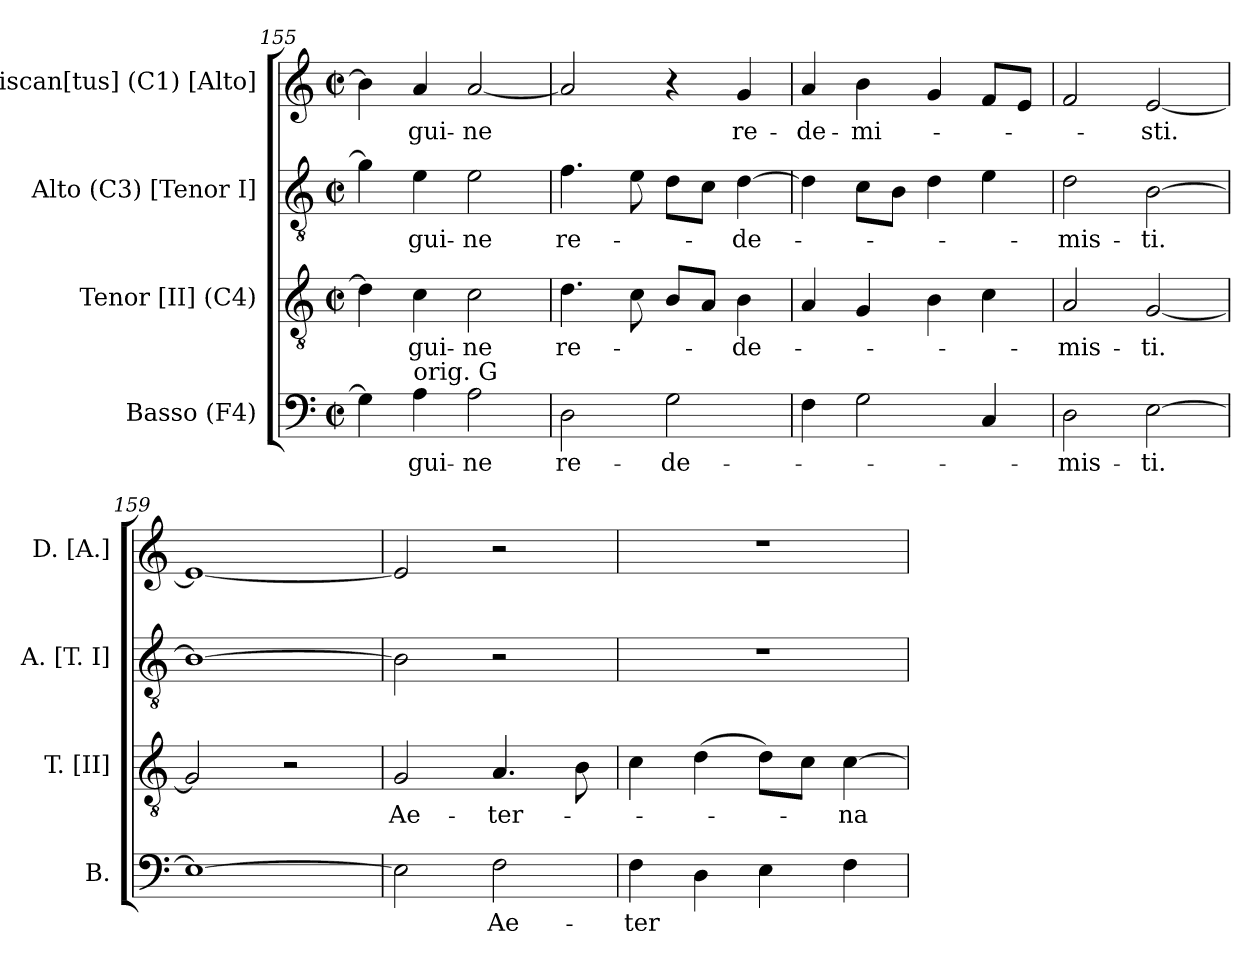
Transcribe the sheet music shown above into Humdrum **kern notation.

**kern	**text	**kern	**text	**kern	**text	**kern	**text
*part4	*part4	*part3	*part3	*part2	*part2	*part1	*part1
*staff4	*staff4	*staff3	*staff3	*staff2	*staff2	*staff1	*staff1
*I"Basso (F4)	*	*I"Tenor [II] (C4)	*	*I"Alto (C3) [Tenor I]	*	*I"Discan[tus] (C1) [Alto]	*
*I'B.	*	*I'T. [II]	*	*I'A. [T. I]	*	*I'D. [A.]	*
!!LO:LB:g=z
*clefF4	*	*clefGv2	*	*clefGv2	*	*clefG2	*
*	*	*ITrd7c12	*	*ITrd7c12	*	*	*
*k[]	*	*k[]	*	*k[]	*	*k[]	*
*C:	*	*C:	*	*C:	*	*C:	*
*M2/2	*	*M2/2	*	*M2/2	*	*M2/2	*
*met(c|)	*	*met(c|)	*	*met(c|)	*	*met(c|)	*
=155	=155	=155	=155	=155	=155	=155	=155
4Gi\]	.	4Di\]	.	4Gi\]	.	4bi\]	.
!	!LO:LY:b:color=#000000	!	!	!	!	!	!
!	!	!	!LO:LY:b:color=#000000	!	!	!	!
!	!	!	!	!	!LO:LY:b:color=#000000	!	!
!LO:TX:a:t=orig. G	!	!	!	!	!	!	!
!	!	!	!	!	!	!	!LO:LY:b:color=#000000
4Ai\	-gui-	4Ci\	-gui-	4Ei\	-gui-	4ai/	-gui-
!	!LO:LY:b:color=#000000	!	!	!	!	!	!
!	!	!	!LO:LY:b:color=#000000	!	!	!	!
!	!	!	!	!	!LO:LY:b:color=#000000	!	!
!	!	!	!	!	!	!	!LO:LY:b:color=#000000
2Ai\	-ne	2Ci\	-ne	2Ei\	-ne	[<2ai/	-ne
=156	=156	=156	=156	=156	=156	=156	=156
!	!LO:LY:b:color=#000000	!	!	!	!	!	!
!	!	!	!LO:LY:b:color=#000000	!	!	!	!
!	!	!	!	!	!LO:LY:b:color=#000000	!	!
2Di\	re-	4.Di\	re-	4.Fi\	re-	2ai/]	.
.	.	8Ci\	.	8Ei\	.	.	.
!	!LO:LY:b:color=#000000	!	!	!	!	!	!
2Gi\	-de-	8BBi/L	.	8Di\L	.	4r	.
.	.	8AAi/J	.	8Ci\J	.	.	.
!	!	!	!LO:LY:b:color=#000000	!	!	!	!
!	!	!	!	!	!LO:LY:b:color=#000000	!	!
!	!	!	!	!	!	!	!LO:LY:b:color=#000000
.	.	4BBi\	-de-	[>4Di\	-de-	4gi/	re-
=157	=157	=157	=157	=157	=157	=157	=157
!	!	!	!	!	!	!	!LO:LY:b:color=#000000
4Fi\	.	4AAi/	.	4Di\]	.	4ai/	-de-
!	!	!	!	!	!	!	!LO:LY:b:color=#000000
2Gi\	.	4GGi/	.	8Ci\L	.	4bi\	-mi-
.	.	.	.	8BBi\J	.	.	.
.	.	4BBi\	.	4Di\	.	4gi/	.
4Ci/	.	4Ci\	.	4Ei\	.	8fi/L	.
.	.	.	.	.	.	8ei/J	.
=158	=158	=158	=158	=158	=158	=158	=158
!	!LO:LY:b:color=#000000	!	!	!	!	!	!
!	!	!	!LO:LY:b:color=#000000	!	!	!	!
!	!	!	!	!	!LO:LY:b:color=#000000	!	!
2Di\	-mis-	2AAi/	-mis-	2Di\	-mis-	2fi/	.
!	!LO:LY:b:color=#000000	!	!	!	!	!	!
!	!	!	!LO:LY:b:color=#000000	!	!	!	!
!	!	!	!	!	!LO:LY:b:color=#000000	!	!
!	!	!	!	!	!	!	!LO:LY:b:color=#000000
[>2Ei\	-ti.	[<2GGi/	-ti.	[>2BBi\	-ti.	[<2ei/	-sti.
=159	=159	=159	=159	=159	=159	=159	=159
1Ei_>	.	2GGi/]	.	1BBi_>	.	1ei_<	.
.	.	2r	.	.	.	.	.
=160	=160	=160	=160	=160	=160	=160	=160
!	!	!	!LO:LY:b:color=#000000	!	!	!	!
2Ei\]	.	2GGi/	Ae-	2BBi\]	.	2ei/]	.
!	!LO:LY:b:color=#000000	!	!	!	!	!	!
!	!	!	!LO:LY:b:color=#000000	!	!	!	!
2Fi\	Ae-	4.AAi/	-ter-	2r	.	2r	.
.	.	8BBi\	.	.	.	.	.
=161	=161	=161	=161	=161	=161	=161	=161
!	!LO:LY:b:color=#000000	!	!	!	!	!	!
4Fi\	-ter	4Ci\	.	1r	.	1r	.
4Di\	.	(4Di\	.	.	.	.	.
4Ei\	.	8Di\L)	.	.	.	.	.
.	.	8Ci\J	.	.	.	.	.
!	!	!	!LO:LY:b:color=#000000	!	!	!	!
4Fi\	.	[>4Ci\	-na	.	.	.	.
=	=	=	=	=	=	=	=
*-	*-	*-	*-	*-	*-	*-	*-
